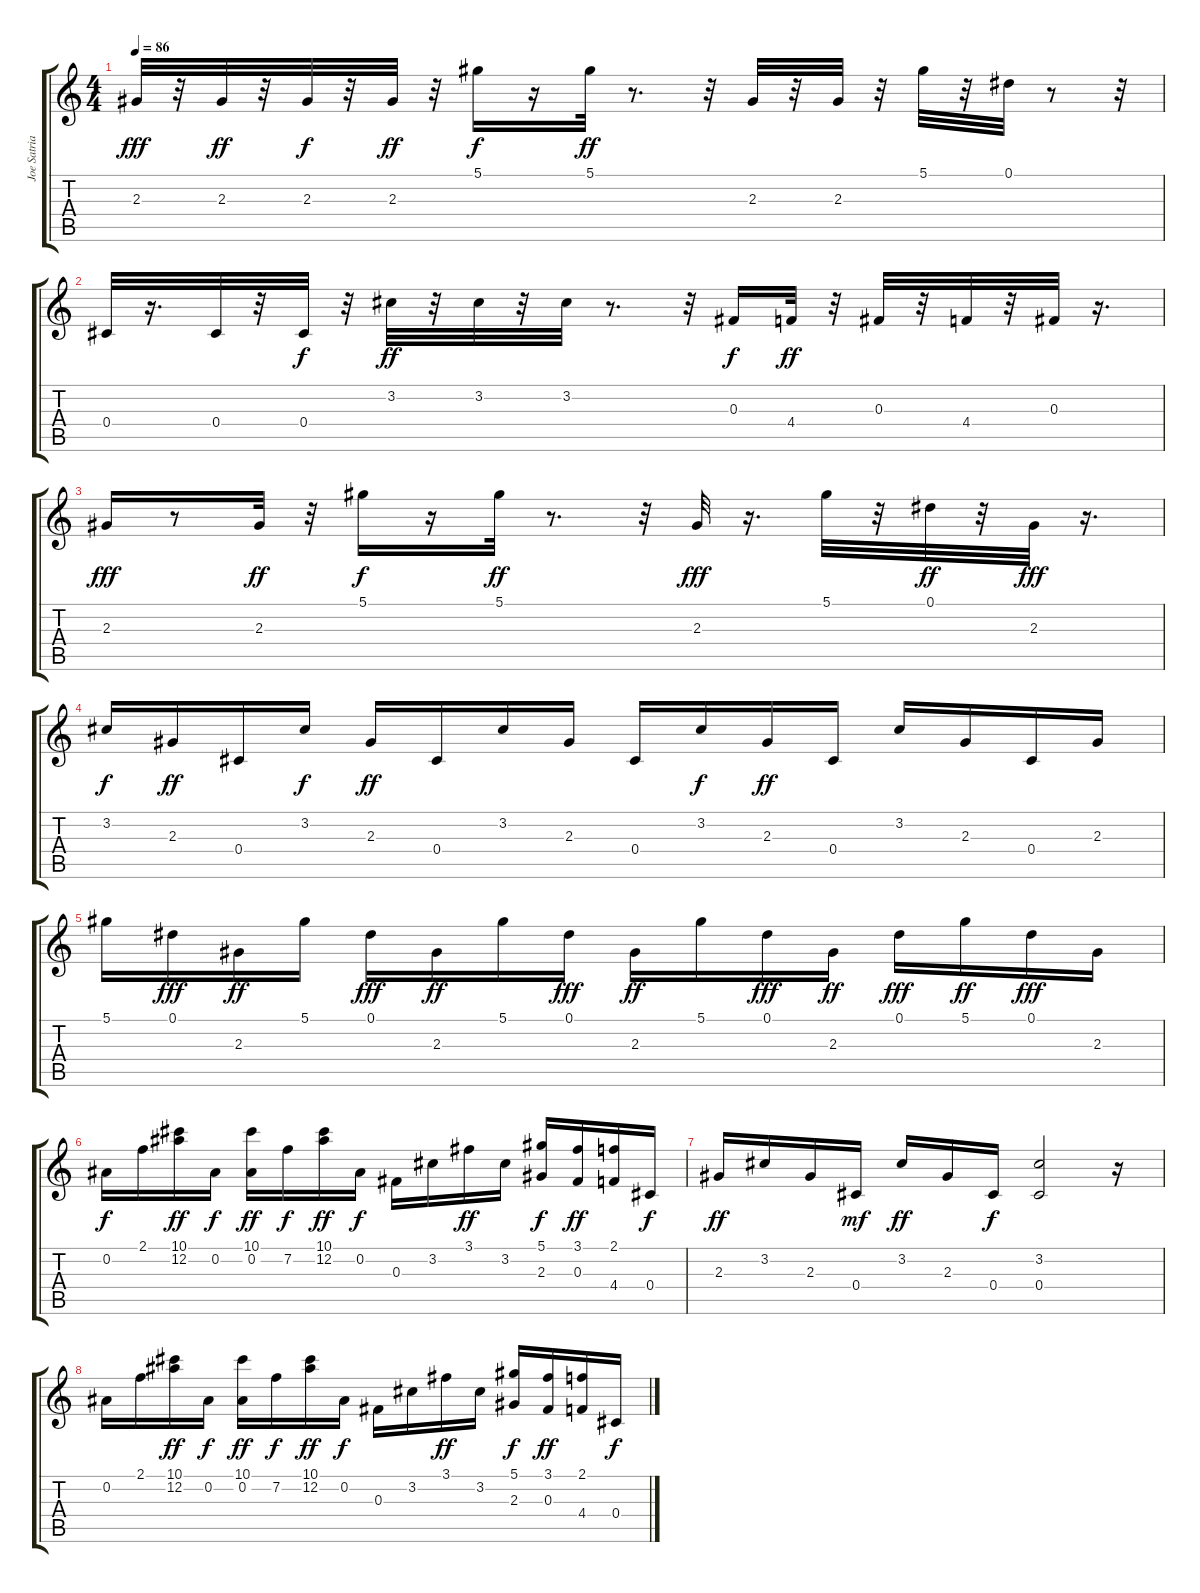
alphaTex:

\track ("Joe Satriani" "Joe Satria") {instrument banjo}
\staff {score tabs}
\tuning (Eb4 Bb3 Gb3 Db3 Ab2 Eb2) {hide}
\displaytranspose 12
\ts (4 4)
\tempo 86
\clef g2
\ks c
2.3.32{dy fff} r.32 2.3.32{dy ff} r.32 2.3.32{dy f} r.32 2.3.32{dy ff} r.32 5.1.16{dy f} r.16 5.1.32{dy ff} r.8{d} r.32 2.3.32 r.32 2.3.32 r.32 5.1.32 r.32 0.1.32 r.8 r.32 |
0.4.32 r.16{d} 0.4.32 r.32 0.4.32{dy f} r.32 3.2.32{dy ff} r.32 3.2.32 r.32 3.2.32 r.8{d} r.32 0.3.16{dy f} 4.4.32{dy ff} r.32 0.3.32 r.32 4.4.32 r.32 0.3.32 r.16{d} |
2.3.16{dy fff} r.8 2.3.32{dy ff} r.32 5.1.16{dy f} r.16 5.1.32{dy ff} r.8{d} r.32 2.3.32{dy fff} r.16{d} 5.1.32 r.32 0.1.32{dy ff} r.32 2.3.32{dy fff} r.16{d} |
3.2.16{dy f} 2.3.16{dy ff} 0.4.16 3.2.16{dy f} 2.3.16{dy ff} 0.4.16 3.2.16 2.3.16 0.4.16 3.2.16{dy f} 2.3.16{dy ff} 0.4.16 3.2.16 2.3.16 0.4.16 2.3.16 |
5.1.16 0.1.16{dy fff} 2.3.16{dy ff} 5.1.16 0.1.16{dy fff} 2.3.16{dy ff} 5.1.16 0.1.16{dy fff} 2.3.16{dy ff} 5.1.16 0.1.16{dy fff} 2.3.16{dy ff} 0.1.16{dy fff} 5.1.16{dy ff} 0.1.16{dy fff} 2.3.16 |
0.2.16{dy f} 2.1.16 (10.1 12.2).16{dy ff} 0.2.16{dy f} (10.1 0.2).16{dy ff} 7.2.16{dy f} (10.1 12.2).16{dy ff} 0.2.16{dy f} 0.3.16 3.2.16 3.1.16{dy ff} 3.2.16 (5.1 2.3).16{dy f} (3.1 0.3).16{dy ff} (2.1 4.4).16 0.4.16{dy f} |
2.3.16{dy ff} 3.2.16 2.3.16 0.4.16{dy mf} 3.2.16{dy ff} 2.3.16 0.4.16{dy f} (3.2 0.4).2 r.16 |
0.2.16 2.1.16 (10.1 12.2).16{dy ff} 0.2.16{dy f} (10.1 0.2).16{dy ff} 7.2.16{dy f} (10.1 12.2).16{dy ff} 0.2.16{dy f} 0.3.16 3.2.16 3.1.16{dy ff} 3.2.16 (5.1 2.3).16{dy f} (3.1 0.3).16{dy ff} (2.1 4.4).16 0.4.16{dy f}
